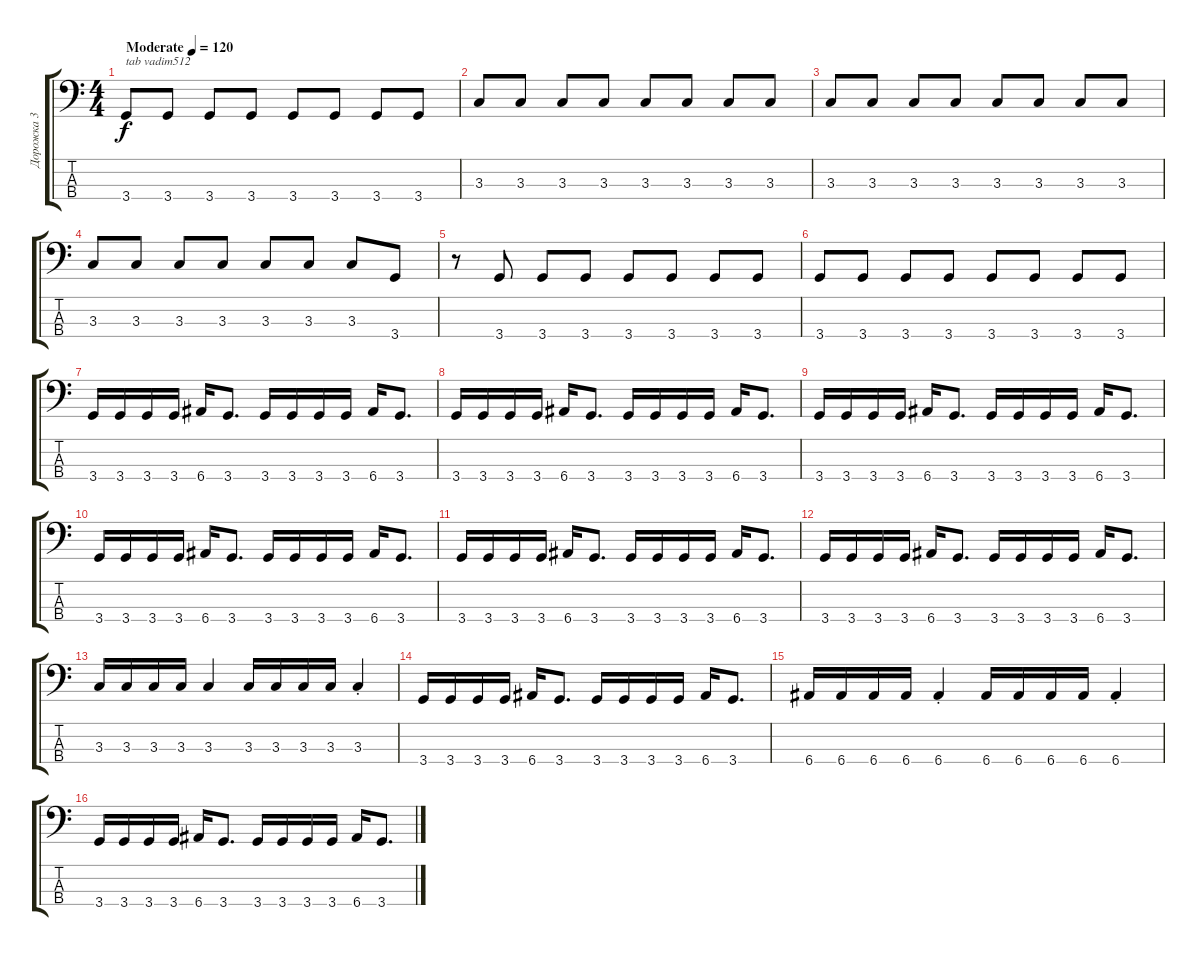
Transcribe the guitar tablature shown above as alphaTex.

\track ("Дорожка 3" "Дорожка 3") {instrument electricbassfinger}
\staff {score tabs}
\tuning (G2 D2 A1 E1) {hide}
\ts (4 4)
\tempo (120 "Moderate")
\clef f4
\ks c
3.4.8{txt "tab vadim512" dy f instrument electricbassfinger} 3.4.8 3.4.8 3.4.8 3.4.8 3.4.8 3.4.8 3.4.8 |
3.3.8 3.3.8 3.3.8 3.3.8 3.3.8 3.3.8 3.3.8 3.3.8 |
3.3.8 3.3.8 3.3.8 3.3.8 3.3.8 3.3.8 3.3.8 3.3.8 |
3.3.8 3.3.8 3.3.8 3.3.8 3.3.8 3.3.8 3.3.8 3.4.8 |
r.8 3.4.8 3.4.8 3.4.8 3.4.8 3.4.8 3.4.8 3.4.8 |
3.4.8 3.4.8 3.4.8 3.4.8 3.4.8 3.4.8 3.4.8 3.4.8 |
3.4.16 3.4.16 3.4.16 3.4.16 6.4.16 3.4.8{d} 3.4.16 3.4.16 3.4.16 3.4.16 6.4.16 3.4.8{d} |
3.4.16 3.4.16 3.4.16 3.4.16 6.4.16 3.4.8{d} 3.4.16 3.4.16 3.4.16 3.4.16 6.4.16 3.4.8{d} |
3.4.16 3.4.16 3.4.16 3.4.16 6.4.16 3.4.8{d} 3.4.16 3.4.16 3.4.16 3.4.16 6.4.16 3.4.8{d} |
3.4.16 3.4.16 3.4.16 3.4.16 6.4.16 3.4.8{d} 3.4.16 3.4.16 3.4.16 3.4.16 6.4.16 3.4.8{d} |
3.4.16 3.4.16 3.4.16 3.4.16 6.4.16 3.4.8{d} 3.4.16 3.4.16 3.4.16 3.4.16 6.4.16 3.4.8{d} |
3.4.16 3.4.16 3.4.16 3.4.16 6.4.16 3.4.8{d} 3.4.16 3.4.16 3.4.16 3.4.16 6.4.16 3.4.8{d} |
3.3.16 3.3.16 3.3.16 3.3.16 3.3.4 3.3.16 3.3.16 3.3.16 3.3.16 3.3{st}.4 |
3.4.16 3.4.16 3.4.16 3.4.16 6.4.16 3.4.8{d} 3.4.16 3.4.16 3.4.16 3.4.16 6.4.16 3.4.8{d} |
6.4.16 6.4.16 6.4.16 6.4.16 6.4{st}.4 6.4.16 6.4.16 6.4.16 6.4.16 6.4{st}.4 |
3.4.16 3.4.16 3.4.16 3.4.16 6.4.16 3.4.8{d} 3.4.16 3.4.16 3.4.16 3.4.16 6.4.16 3.4.8{d}
